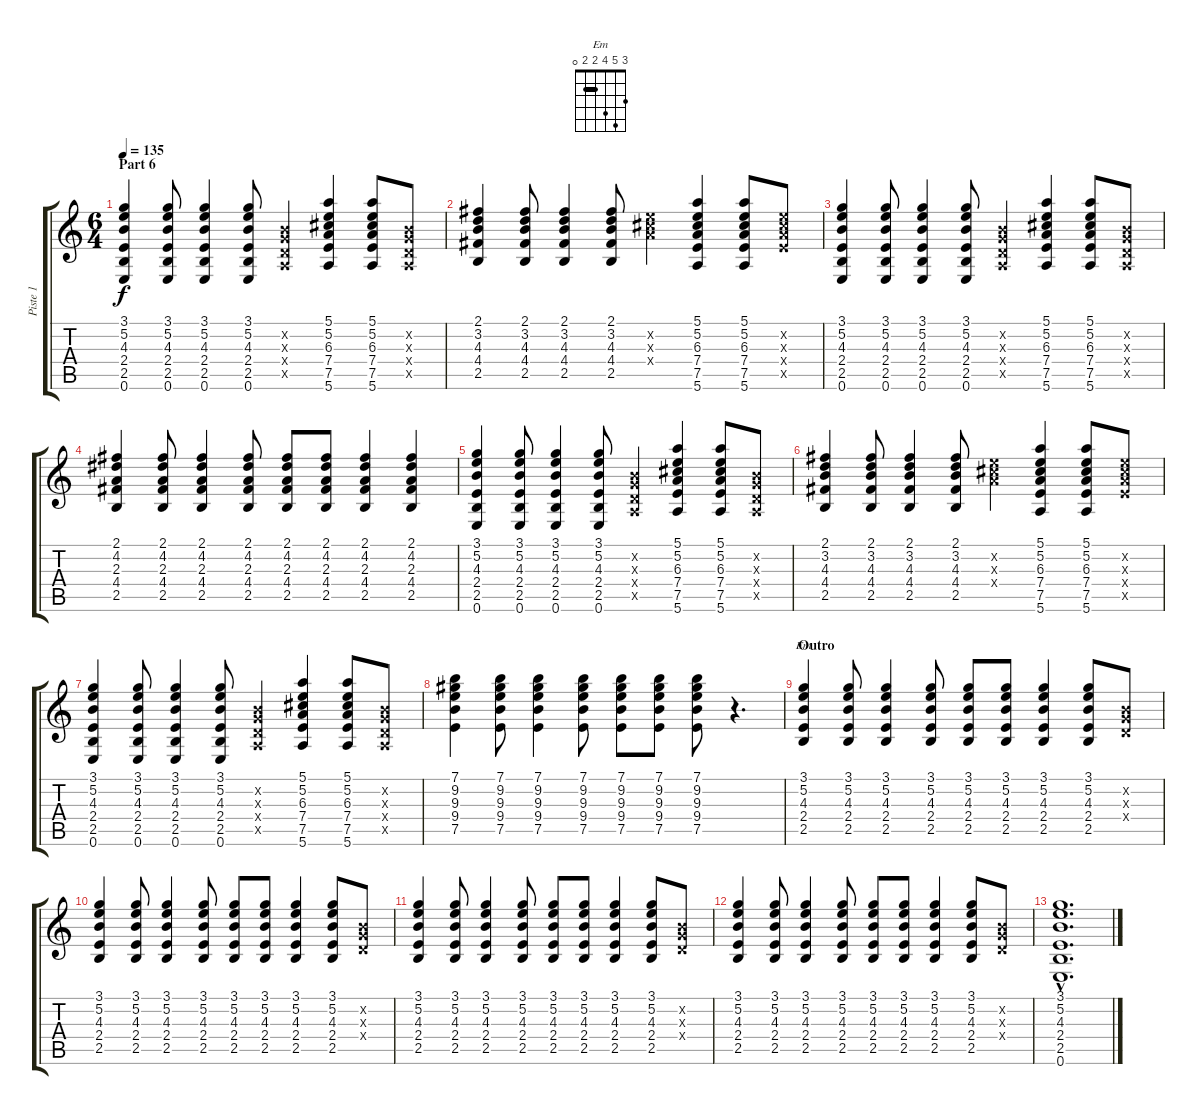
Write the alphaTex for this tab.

\track ("Piste 1" "Piste 1") {instrument acousticguitarnylon}
\staff {score tabs}
\tuning (E4 B3 G3 D3 A2 E2) {hide}
\chord ("Em" 3 5 4 2 2 0) {barre 2}
\ts (6 4)
\section ("" "Part 6")
\tempo 135
\clef g2
\ks c
(3.1 5.2 4.3 2.4 2.5 0.6).4{dy f} (3.1 5.2 4.3 2.4 2.5 0.6).8 (3.1 5.2 4.3 2.4 2.5 0.6).4 (3.1 5.2 4.3 2.4 2.5 0.6).8 (0.2{x} 0.3{x} 0.4{x} 0.5{x}).4 (5.1 5.2 6.3 7.4 7.5 5.6).4 (5.1 5.2 6.3 7.4 7.5 5.6).8 (0.2{x} 0.3{x} 0.4{x} 0.5{x}).8 |
(2.1 3.2 4.3 4.4 2.5).4 (2.1 3.2 4.3 4.4 2.5).8 (2.1 3.2 4.3 4.4 2.5).4 (2.1 3.2 4.3 4.4 2.5).8 (5.2{x} 6.3{x} 7.4{x}).4 (5.1 5.2 6.3 7.4 7.5 5.6).4 (5.1 5.2 6.3 7.4 7.5 5.6).8 (5.2{x} 6.3{x} 7.4{x} 7.5{x}).8 |
(3.1 5.2 4.3 2.4 2.5 0.6).4 (3.1 5.2 4.3 2.4 2.5 0.6).8 (3.1 5.2 4.3 2.4 2.5 0.6).4 (3.1 5.2 4.3 2.4 2.5 0.6).8 (0.2{x} 0.3{x} 0.4{x} 0.5{x}).4 (5.1 5.2 6.3 7.4 7.5 5.6).4 (5.1 5.2 6.3 7.4 7.5 5.6).8 (0.2{x} 0.3{x} 0.4{x} 0.5{x}).8 |
(2.1 4.2 2.3 4.4 2.5).4 (2.1 4.2 2.3 4.4 2.5).8 (2.1 4.2 2.3 4.4 2.5).4 (2.1 4.2 2.3 4.4 2.5).8 (2.1 4.2 2.3 4.4 2.5).8 (2.1 4.2 2.3 4.4 2.5).8 (2.1 4.2 2.3 4.4 2.5).4 (2.1 4.2 2.3 4.4 2.5).4 |
(3.1 5.2 4.3 2.4 2.5 0.6).4 (3.1 5.2 4.3 2.4 2.5 0.6).8 (3.1 5.2 4.3 2.4 2.5 0.6).4 (3.1 5.2 4.3 2.4 2.5 0.6).8 (0.2{x} 0.3{x} 0.4{x} 0.5{x}).4 (5.1 5.2 6.3 7.4 7.5 5.6).4 (5.1 5.2 6.3 7.4 7.5 5.6).8 (0.2{x} 0.3{x} 0.4{x} 0.5{x}).8 |
(2.1 3.2 4.3 4.4 2.5).4 (2.1 3.2 4.3 4.4 2.5).8 (2.1 3.2 4.3 4.4 2.5).4 (2.1 3.2 4.3 4.4 2.5).8 (5.2{x} 6.3{x} 7.4{x}).4 (5.1 5.2 6.3 7.4 7.5 5.6).4 (5.1 5.2 6.3 7.4 7.5 5.6).8 (5.2{x} 6.3{x} 7.4{x} 7.5{x}).8 |
(3.1 5.2 4.3 2.4 2.5 0.6).4 (3.1 5.2 4.3 2.4 2.5 0.6).8 (3.1 5.2 4.3 2.4 2.5 0.6).4 (3.1 5.2 4.3 2.4 2.5 0.6).8 (0.2{x} 0.3{x} 0.4{x} 0.5{x}).4 (5.1 5.2 6.3 7.4 7.5 5.6).4 (5.1 5.2 6.3 7.4 7.5 5.6).8 (0.2{x} 0.3{x} 0.4{x} 0.5{x}).8 |
(7.1 9.2 9.3 9.4 7.5).4 (7.1 9.2 9.3 9.4 7.5).8 (7.1 9.2 9.3 9.4 7.5).4 (7.1 9.2 9.3 9.4 7.5).8 (7.1 9.2 9.3 9.4 7.5).8 (7.1 9.2 9.3 9.4 7.5).8 (7.1 9.2 9.3 9.4 7.5).8 r.4{d} |
\section ("" "Outro")
(3.1 5.2 4.3 2.4 2.5).4{ch "Em" volume 10} (3.1 5.2 4.3 2.4 2.5).8 (3.1 5.2 4.3 2.4 2.5).4 (3.1 5.2 4.3 2.4 2.5).8 (3.1 5.2 4.3 2.4 2.5).8 (3.1 5.2 4.3 2.4 2.5).8 (3.1 5.2 4.3 2.4 2.5).4 (3.1 5.2 4.3 2.4 2.5).8 (0.2{x} 0.3{x} 0.4{x}).8 |
(3.1 5.2 4.3 2.4 2.5).4 (3.1 5.2 4.3 2.4 2.5).8 (3.1 5.2 4.3 2.4 2.5).4 (3.1 5.2 4.3 2.4 2.5).8 (3.1 5.2 4.3 2.4 2.5).8 (3.1 5.2 4.3 2.4 2.5).8 (3.1 5.2 4.3 2.4 2.5).4 (3.1 5.2 4.3 2.4 2.5).8 (0.2{x} 0.3{x} 0.4{x}).8 |
(3.1 5.2 4.3 2.4 2.5).4 (3.1 5.2 4.3 2.4 2.5).8 (3.1 5.2 4.3 2.4 2.5).4 (3.1 5.2 4.3 2.4 2.5).8 (3.1 5.2 4.3 2.4 2.5).8 (3.1 5.2 4.3 2.4 2.5).8 (3.1 5.2 4.3 2.4 2.5).4 (3.1 5.2 4.3 2.4 2.5).8 (0.2{x} 0.3{x} 0.4{x}).8 |
(3.1 5.2 4.3 2.4 2.5).4 (3.1 5.2 4.3 2.4 2.5).8 (3.1 5.2 4.3 2.4 2.5).4 (3.1 5.2 4.3 2.4 2.5).8 (3.1 5.2 4.3 2.4 2.5).8 (3.1 5.2 4.3 2.4 2.5).8 (3.1 5.2 4.3 2.4 2.5).4 (3.1 5.2 4.3 2.4 2.5).8 (0.2{x} 0.3{x} 0.4{x}).8 |
(3.1{hac} 5.2{hac} 4.3{hac} 2.4{hac} 2.5{hac} 0.6{hac}).1{d}
